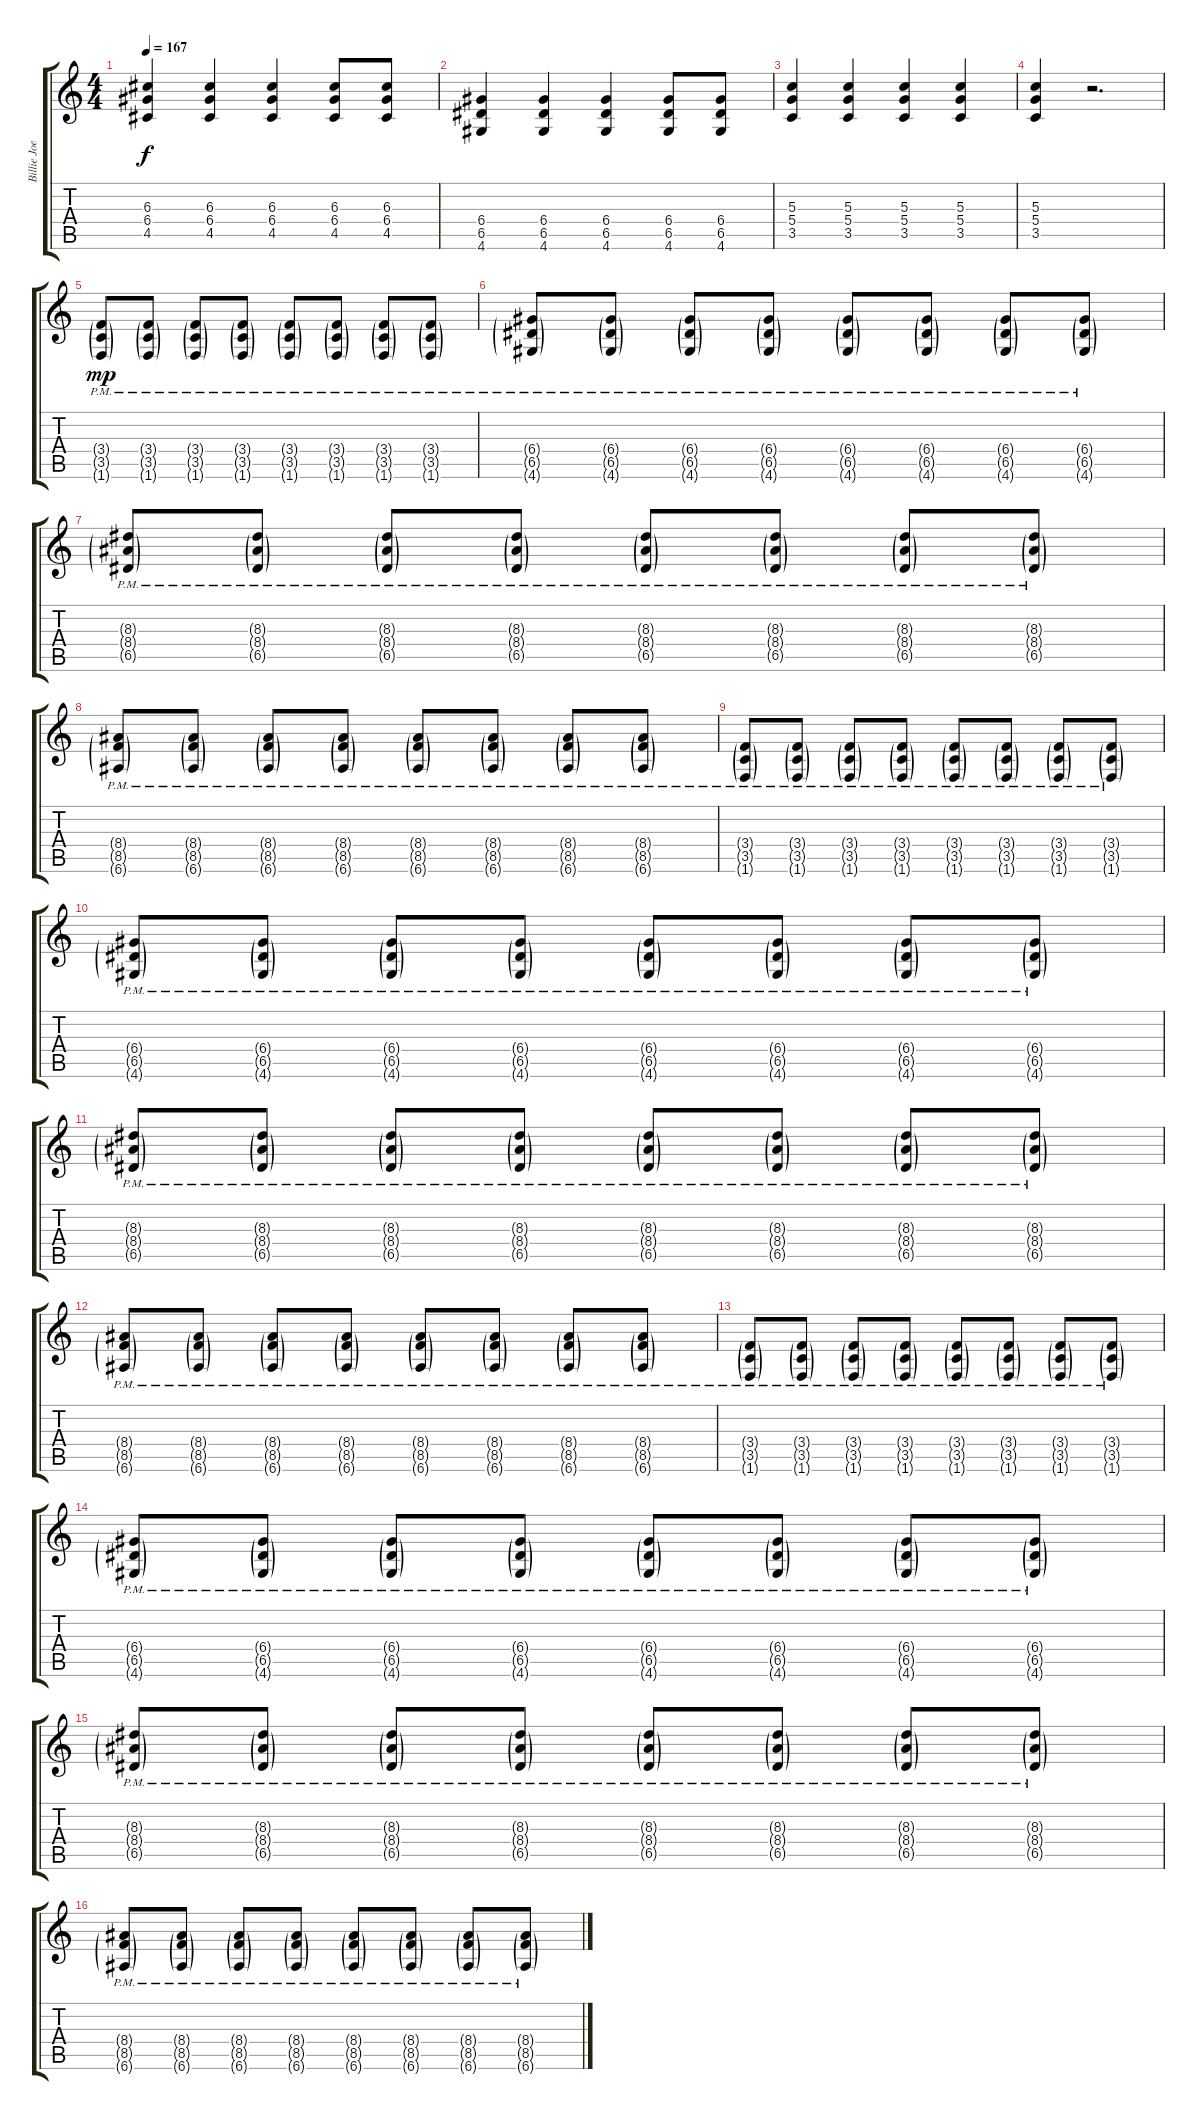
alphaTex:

\track ("Billie Joe Armstrong (Guitar 1)" "Billie Joe") {instrument acousticguitarnylon}
\staff {score tabs}
\tuning (E4 B3 G3 D3 A2 E2) {hide}
\ts (4 4)
\tempo 167
\clef g2
\ks c
(6.3 6.4 4.5).4{dy f} (6.3 6.4 4.5).4 (6.3 6.4 4.5).4 (6.3 6.4 4.5).8 (6.3 6.4 4.5).8 |
(6.4 6.5 4.6).4 (6.4 6.5 4.6).4 (6.4 6.5 4.6).4 (6.4 6.5 4.6).8 (6.4 6.5 4.6).8 |
(5.3 5.4 3.5).4 (5.3 5.4 3.5).4 (5.3 5.4 3.5).4 (5.3 5.4 3.5).4 |
(5.3 5.4 3.5).4 r.2{d} |
(3.4{g pm} 3.5{g pm} 1.6{g pm}).8{dy mp volume 12 instrument overdrivenguitar} (3.4{g pm} 3.5{g pm} 1.6{g pm}).8 (3.4{g pm} 3.5{g pm} 1.6{g pm}).8 (3.4{g pm} 3.5{g pm} 1.6{g pm}).8 (3.4{g pm} 3.5{g pm} 1.6{g pm}).8 (3.4{g pm} 3.5{g pm} 1.6{g pm}).8 (3.4{g pm} 3.5{g pm} 1.6{g pm}).8 (3.4{g pm} 3.5{g pm} 1.6{g pm}).8 |
(6.4{g pm} 6.5{g pm} 4.6{g pm}).8 (6.4{g pm} 6.5{g pm} 4.6{g pm}).8 (6.4{g pm} 6.5{g pm} 4.6{g pm}).8 (6.4{g pm} 6.5{g pm} 4.6{g pm}).8 (6.4{g pm} 6.5{g pm} 4.6{g pm}).8 (6.4{g pm} 6.5{g pm} 4.6{g pm}).8 (6.4{g pm} 6.5{g pm} 4.6{g pm}).8 (6.4{g pm} 6.5{g pm} 4.6{g pm}).8 |
(8.3{g pm} 8.4{g pm} 6.5{g pm}).8 (8.3{g pm} 8.4{g pm} 6.5{g pm}).8 (8.3{g pm} 8.4{g pm} 6.5{g pm}).8 (8.3{g pm} 8.4{g pm} 6.5{g pm}).8 (8.3{g pm} 8.4{g pm} 6.5{g pm}).8 (8.3{g pm} 8.4{g pm} 6.5{g pm}).8 (8.3{g pm} 8.4{g pm} 6.5{g pm}).8 (8.3{g pm} 8.4{g pm} 6.5{g pm}).8 |
(8.4{g pm} 8.5{g pm} 6.6{g pm}).8 (8.4{g pm} 8.5{g pm} 6.6{g pm}).8 (8.4{g pm} 8.5{g pm} 6.6{g pm}).8 (8.4{g pm} 8.5{g pm} 6.6{g pm}).8 (8.4{g pm} 8.5{g pm} 6.6{g pm}).8 (8.4{g pm} 8.5{g pm} 6.6{g pm}).8 (8.4{g pm} 8.5{g pm} 6.6{g pm}).8 (8.4{g pm} 8.5{g pm} 6.6{g pm}).8 |
(3.4{g pm} 3.5{g pm} 1.6{g pm}).8 (3.4{g pm} 3.5{g pm} 1.6{g pm}).8 (3.4{g pm} 3.5{g pm} 1.6{g pm}).8 (3.4{g pm} 3.5{g pm} 1.6{g pm}).8 (3.4{g pm} 3.5{g pm} 1.6{g pm}).8 (3.4{g pm} 3.5{g pm} 1.6{g pm}).8 (3.4{g pm} 3.5{g pm} 1.6{g pm}).8 (3.4{g pm} 3.5{g pm} 1.6{g pm}).8 |
(6.4{g pm} 6.5{g pm} 4.6{g pm}).8 (6.4{g pm} 6.5{g pm} 4.6{g pm}).8 (6.4{g pm} 6.5{g pm} 4.6{g pm}).8 (6.4{g pm} 6.5{g pm} 4.6{g pm}).8 (6.4{g pm} 6.5{g pm} 4.6{g pm}).8 (6.4{g pm} 6.5{g pm} 4.6{g pm}).8 (6.4{g pm} 6.5{g pm} 4.6{g pm}).8 (6.4{g pm} 6.5{g pm} 4.6{g pm}).8 |
(8.3{g pm} 8.4{g pm} 6.5{g pm}).8 (8.3{g pm} 8.4{g pm} 6.5{g pm}).8 (8.3{g pm} 8.4{g pm} 6.5{g pm}).8 (8.3{g pm} 8.4{g pm} 6.5{g pm}).8 (8.3{g pm} 8.4{g pm} 6.5{g pm}).8 (8.3{g pm} 8.4{g pm} 6.5{g pm}).8 (8.3{g pm} 8.4{g pm} 6.5{g pm}).8 (8.3{g pm} 8.4{g pm} 6.5{g pm}).8 |
(8.4{g pm} 8.5{g pm} 6.6{g pm}).8 (8.4{g pm} 8.5{g pm} 6.6{g pm}).8 (8.4{g pm} 8.5{g pm} 6.6{g pm}).8 (8.4{g pm} 8.5{g pm} 6.6{g pm}).8 (8.4{g pm} 8.5{g pm} 6.6{g pm}).8 (8.4{g pm} 8.5{g pm} 6.6{g pm}).8 (8.4{g pm} 8.5{g pm} 6.6{g pm}).8 (8.4{g pm} 8.5{g pm} 6.6{g pm}).8 |
(3.4{g pm} 3.5{g pm} 1.6{g pm}).8 (3.4{g pm} 3.5{g pm} 1.6{g pm}).8 (3.4{g pm} 3.5{g pm} 1.6{g pm}).8 (3.4{g pm} 3.5{g pm} 1.6{g pm}).8 (3.4{g pm} 3.5{g pm} 1.6{g pm}).8 (3.4{g pm} 3.5{g pm} 1.6{g pm}).8 (3.4{g pm} 3.5{g pm} 1.6{g pm}).8 (3.4{g pm} 3.5{g pm} 1.6{g pm}).8 |
(6.4{g pm} 6.5{g pm} 4.6{g pm}).8 (6.4{g pm} 6.5{g pm} 4.6{g pm}).8 (6.4{g pm} 6.5{g pm} 4.6{g pm}).8 (6.4{g pm} 6.5{g pm} 4.6{g pm}).8 (6.4{g pm} 6.5{g pm} 4.6{g pm}).8 (6.4{g pm} 6.5{g pm} 4.6{g pm}).8 (6.4{g pm} 6.5{g pm} 4.6{g pm}).8 (6.4{g pm} 6.5{g pm} 4.6{g pm}).8 |
(8.3{g pm} 8.4{g pm} 6.5{g pm}).8 (8.3{g pm} 8.4{g pm} 6.5{g pm}).8 (8.3{g pm} 8.4{g pm} 6.5{g pm}).8 (8.3{g pm} 8.4{g pm} 6.5{g pm}).8 (8.3{g pm} 8.4{g pm} 6.5{g pm}).8 (8.3{g pm} 8.4{g pm} 6.5{g pm}).8 (8.3{g pm} 8.4{g pm} 6.5{g pm}).8 (8.3{g pm} 8.4{g pm} 6.5{g pm}).8 |
(8.4{g pm} 8.5{g pm} 6.6{g pm}).8 (8.4{g pm} 8.5{g pm} 6.6{g pm}).8 (8.4{g pm} 8.5{g pm} 6.6{g pm}).8 (8.4{g pm} 8.5{g pm} 6.6{g pm}).8 (8.4{g pm} 8.5{g pm} 6.6{g pm}).8 (8.4{g pm} 8.5{g pm} 6.6{g pm}).8 (8.4{g pm} 8.5{g pm} 6.6{g pm}).8 (8.4{g pm} 8.5{g pm} 6.6{g pm}).8
